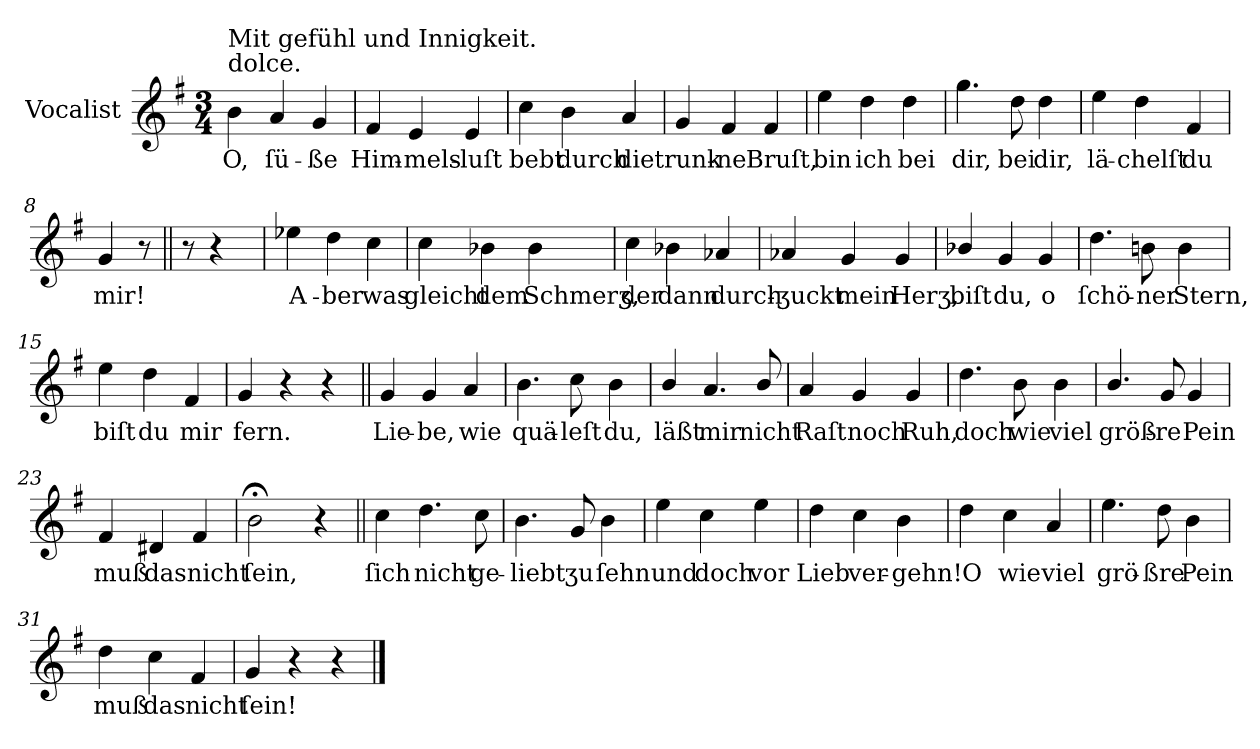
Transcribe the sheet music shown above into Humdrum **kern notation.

**kern	**text
*part1	*part1
*staff1	*staff1
*I"Vocalist	*
*k[f#]	*
*G:	*
*M3/4	*
=1	=1
!LO:TX:a:t=dolce.	!
!LO:TX:a:t=Mit gefühl und Innigkeit.	!
4b	O,
4a	ſü-
4g	-ße
=2	=2
4f#	Him-
4e	-mels-
4e	-luſt
=3	=3
4cc	bebt
4b	durch
4a	die
=4	=4
4g	trunk-
4f#	-ne
4f#	Bruſt,
=5	=5
4ee	bin
4dd	ich
4dd	bei
=6	=6
4.gg	dir,
8dd	bei
4dd	dir,
=7	=7
4ee	lä-
4dd	-chelſt
4f#	du
=8	=8
4g	mir!
8r	.
=||	=||
8r	.
4r	.
=9	=9
4ee-X	A-
4dd	-ber
4cc	was
=10	=10
4cc	gleicht
4b-X	dem
4b-	Schmerʒ,
=11	=11
4cc	der
4b-X	dann
4a-X	durch-
=12	=12
4a-X	-ʒuckt
4g	mein
4g	Herʒ,
=13	=13
4b-X/	biſt
4g	du,
4g	o
=14	=14
4.dd	ſchö-
8bn	-ner
4b	Stern,
=15	=15
4ee	biſt
4dd	du
4f#	mir
=16	=16
4g	fern.
4r	.
4r	.
=17||	=17||
4g	Lie-
4g	-be,
4a	wie
=18	=18
4.b	quä-
8cc	-leſt
4b	du,
=19	=19
4b/	läßt
4.a	mir
8b/	nicht
=20	=20
4a	Raſt
4g	noch
4g	Ruh,
=21	=21
4.dd	doch
8b	wie
4b	viel
=22	=22
4.b/	größ-
8g	-re
4g	Pein
=23	=23
4f#	muß
4d#X	das
4f#	nicht
=24	=24
2b;<	ſein,
4r	.
=25||	=25||
4cc	ſich
4.dd	nicht
8cc	ge-
=26	=26
4.b	-liebt
8g	ʒu
4b	ſehn
=27	=27
4ee	und
4cc	doch
4ee	vor
=28	=28
4dd	Lieb
4cc	ver-
4b	-gehn!
=29	=29
4dd	O
4cc	wie
4a	viel
=30	=30
4.ee	grö-
8dd	-ßre
4b	Pein
=31	=31
4dd	muß
4cc	das
4f#	nicht
=32	=32
4g	ſein!
4r	.
4r	.
==	==
*-	*-
